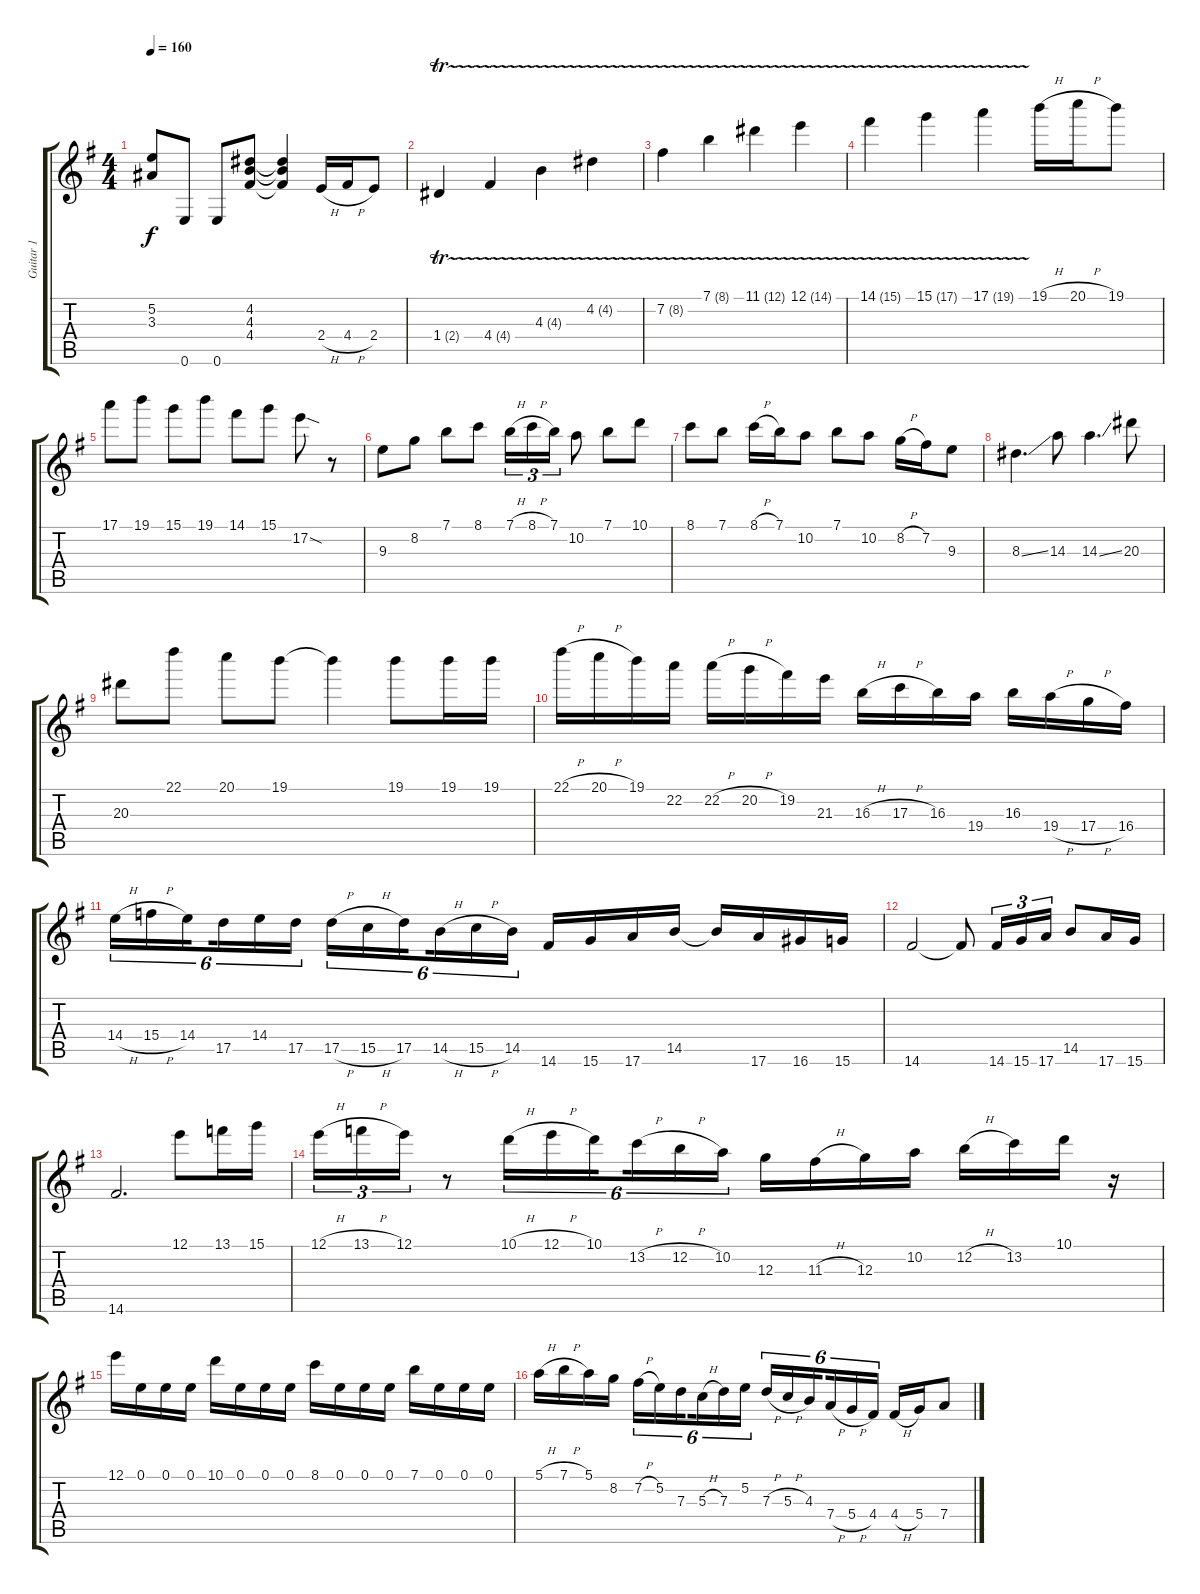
\track ("Guitar 1" "Guitar 1") {instrument acousticguitarsteel}
\staff {score tabs}
\tuning (E4 B3 G3 D3 A2 E2) {hide}
\ts (4 4)
\tempo 160
\clef g2
\ks g
(5.2 3.3).8{dy f} 0.6.8 0.6.8 (4.2 4.3 4.4).8 (4.2{t} 4.3{t} 4.4{t}).4 2.4{h}.16 4.4{h}.16 2.4.8 |
1.4{tr (2 16)}.4 4.4{tr (4 16)}.4 4.3{tr (4 16)}.4 4.2{tr (4 16)}.4 |
7.2{tr (8 16)}.4 7.1{tr (8 16)}.4 11.1{tr (12 16)}.4 12.1{tr (14 16)}.4 |
14.1{tr (15 16)}.4 15.1{tr (17 16)}.4 17.1{tr (19 16)}.4 19.1{h}.16 20.1{h}.16 19.1.8 |
17.1.8 19.1.8 15.1.8 19.1.8 14.1.8 15.1.8 17.2{sod}.8 r.8 |
9.3.8 8.2.8 7.1.8 8.1.8 7.1{h}.16{tu (3 2)} 8.1{h}.16{tu (3 2)} 7.1.16{tu (3 2)} 10.2.8 7.1.8 10.1.8 |
8.1.8 7.1.8 8.1{h}.16 7.1.16 10.2.8 7.1.8 10.2.8 8.2{h}.16 7.2.16 9.3.8 |
8.3{ss}.4{d} 14.3.8 14.3{ss}.4{d} 20.3.8 |
20.3.8 22.1.8 20.1.8 19.1.8 19.1{t}.4 19.1.8 19.1.16 19.1.16 |
22.1{h}.16 20.1{h}.16 19.1.16 22.2.16 22.2{h}.16 20.2{h}.16 19.2.16 21.3.16 16.3{h}.16 17.3{h}.16 16.3.16 19.4.16 16.3.16 19.4{h}.16 17.4{h}.16 16.4.16 |
14.4{h}.16{tu (6 4)} 15.4{h}.16{tu (6 4)} 14.4.16{tu (6 4) beam splitsecondary} 17.5.16{tu (6 4)} 14.4.16{tu (6 4)} 17.5.16{tu (6 4)} 17.5{h}.16{tu (6 4)} 15.5{h}.16{tu (6 4)} 17.5.16{tu (6 4) beam splitsecondary} 14.5{h}.16{tu (6 4)} 15.5{h}.16{tu (6 4)} 14.5.16{tu (6 4)} 14.6.16 15.6.16 17.6.16 14.5.16 14.5{t}.16 17.6.16 16.6.16 15.6.16 |
14.6.2 14.6{t}.8 14.6.16{tu (3 2)} 15.6.16{tu (3 2)} 17.6.16{tu (3 2)} 14.5.8 17.6.16 15.6.16 |
14.6.2{d} 12.1.8 13.1.16 15.1.16 |
12.1{h}.16{tu (3 2)} 13.1{h}.16{tu (3 2)} 12.1.16{tu (3 2)} r.8 10.1{h}.16{tu (6 4)} 12.1{h}.16{tu (6 4)} 10.1.16{tu (6 4) beam splitsecondary} 13.2{h}.16{tu (6 4)} 12.2{h}.16{tu (6 4)} 10.2.16{tu (6 4)} 12.3.16 11.3{h}.16 12.3.16 10.2.16 12.2{h}.16 13.2.16 10.1.16 r.16 |
12.1.16 0.1.16 0.1.16 0.1.16 10.1.16 0.1.16 0.1.16 0.1.16 8.1.16 0.1.16 0.1.16 0.1.16 7.1.16 0.1.16 0.1.16 0.1.16 |
5.1{h}.16 7.1{h}.16 5.1.16 8.2.16 7.2{h}.16{tu (6 4)} 5.2.16{tu (6 4)} 7.3.16{tu (6 4) beam splitsecondary} 5.3{h}.16{tu (6 4)} 7.3.16{tu (6 4)} 5.2.16{tu (6 4)} 7.3{h}.16{tu (6 4)} 5.3{h}.16{tu (6 4)} 4.3.16{tu (6 4) beam splitsecondary} 7.4{h}.16{tu (6 4)} 5.4{h}.16{tu (6 4)} 4.4.16{tu (6 4)} 4.4{h}.16 5.4.16 7.4.8
